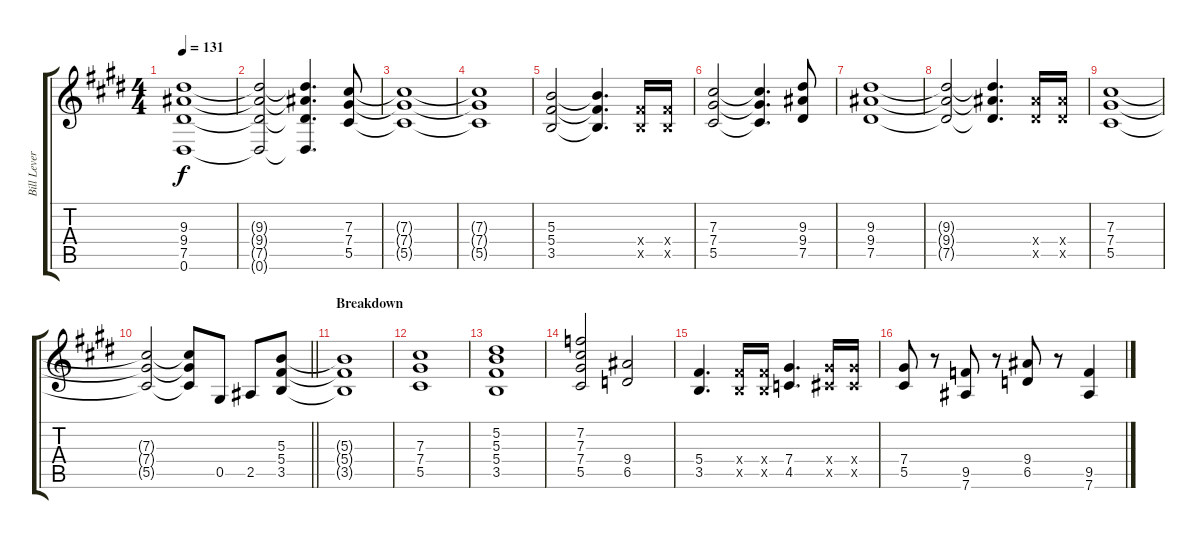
\track ("Bill Leverty Dist. Rhy Right" "Bill Lever") {instrument overdrivenguitar}
\staff {score tabs}
\tuning (Eb4 Bb3 Gb3 Db3 Ab2 Eb2) {hide}
\ts (4 4)
\tempo 131
\clef g2
\ks e
(9.3{t} 9.4{t} 7.5{t} 0.6{t}).1{dy f} |
(9.3{t} 9.4{t} 7.5{t} 0.6{t}).2 (9.3{t} 9.4{t} 7.5{t} 0.6{t}).4{d} (7.3 7.4 5.5).8 |
(7.3{t} 7.4{t} 5.5{t}).1 |
(7.3{t} 7.4{t} 5.5{t}).1 |
(5.3 5.4 3.5).2 (5.3{t} 5.4{t} 3.5{t}).4{d} (5.4{x} 3.5{x}).16 (5.4{x} 3.5{x}).16 |
(7.3 7.4 5.5).2 (7.3{t} 7.4{t} 5.5{t}).4{d} (9.3 9.4 7.5).8 |
(9.3 9.4 7.5).1 |
(9.3{t} 9.4{t} 7.5{t}).2 (9.3{t} 9.4{t} 7.5{t}).4{d} (9.4{x} 7.5{x}).16 (9.4{x} 7.5{x}).16 |
(7.3 7.4 5.5).1 |
\barLineRight lightlight
(7.3{t} 7.4{t} 5.5{t}).2 (7.3{t} 7.4{t} 5.5{t}).8 0.5.8 2.5.8 (5.3 5.4 3.5).8 |
\section ("" "Breakdown")
(5.3{t} 5.4{t} 3.5{t}).1 |
(7.3 7.4 5.5).1 |
(5.2 5.3 5.4 3.5).1 |
(7.2 7.3 7.4 5.5).2 (9.4 6.5).2 |
(5.4 3.5).4{d} (5.4{x} 3.5{x}).16 (5.4{x} 3.5{x}).16 (7.4 4.5).4{d} (7.4{x} 5.5{x}).16 (7.4{x} 5.5{x}).16 |
(7.4 5.5).8 r.8 (9.5 7.6).8 r.8 (9.4 6.5).8 r.8 (9.5 7.6).4
